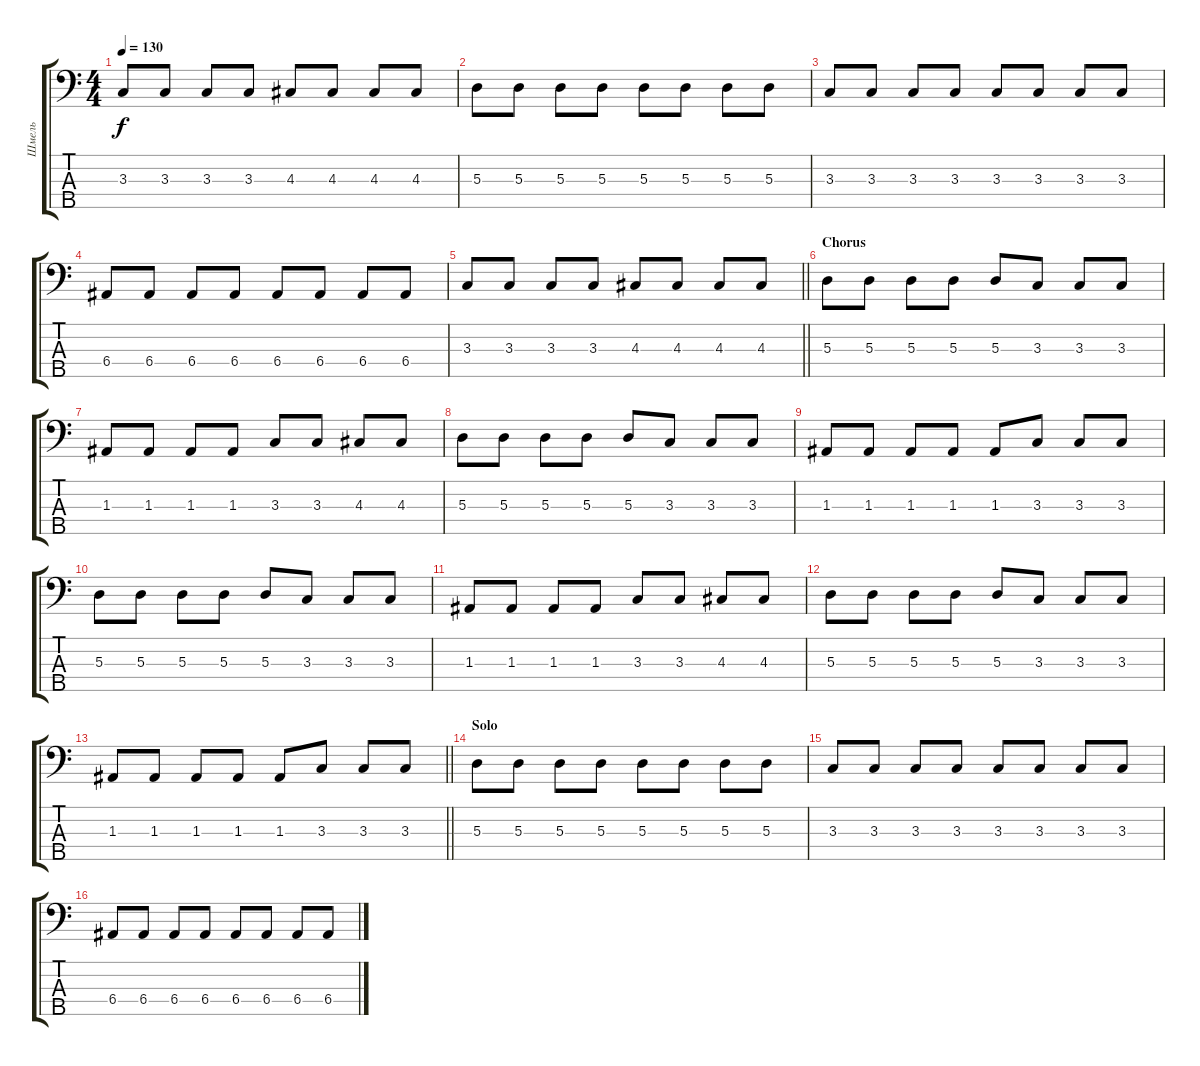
\track ("Шмель" "Шмель") {instrument electricbassfinger}
\staff {score tabs}
\tuning (G2 D2 A1 E1 B0) {hide}
\ts (4 4)
\tempo 130
\clef f4
\ks c
3.3.8{dy f} 3.3.8 3.3.8 3.3.8 4.3.8 4.3.8 4.3.8 4.3.8 |
5.3.8 5.3.8 5.3.8 5.3.8 5.3.8 5.3.8 5.3.8 5.3.8 |
3.3.8 3.3.8 3.3.8 3.3.8 3.3.8 3.3.8 3.3.8 3.3.8 |
6.4.8 6.4.8 6.4.8 6.4.8 6.4.8 6.4.8 6.4.8 6.4.8 |
\barLineRight lightlight
3.3.8 3.3.8 3.3.8 3.3.8 4.3.8 4.3.8 4.3.8 4.3.8 |
\section ("" "Chorus")
5.3.8 5.3.8 5.3.8 5.3.8 5.3.8 3.3.8 3.3.8 3.3.8 |
1.3.8 1.3.8 1.3.8 1.3.8 3.3.8 3.3.8 4.3.8 4.3.8 |
5.3.8 5.3.8 5.3.8 5.3.8 5.3.8 3.3.8 3.3.8 3.3.8 |
1.3.8 1.3.8 1.3.8 1.3.8 1.3.8 3.3.8 3.3.8 3.3.8 |
5.3.8 5.3.8 5.3.8 5.3.8 5.3.8 3.3.8 3.3.8 3.3.8 |
1.3.8 1.3.8 1.3.8 1.3.8 3.3.8 3.3.8 4.3.8 4.3.8 |
5.3.8 5.3.8 5.3.8 5.3.8 5.3.8 3.3.8 3.3.8 3.3.8 |
\barLineRight lightlight
1.3.8 1.3.8 1.3.8 1.3.8 1.3.8 3.3.8 3.3.8 3.3.8 |
\section ("" "Solo")
5.3.8 5.3.8 5.3.8 5.3.8 5.3.8 5.3.8 5.3.8 5.3.8 |
3.3.8 3.3.8 3.3.8 3.3.8 3.3.8 3.3.8 3.3.8 3.3.8 |
6.4.8 6.4.8 6.4.8 6.4.8 6.4.8 6.4.8 6.4.8 6.4.8
